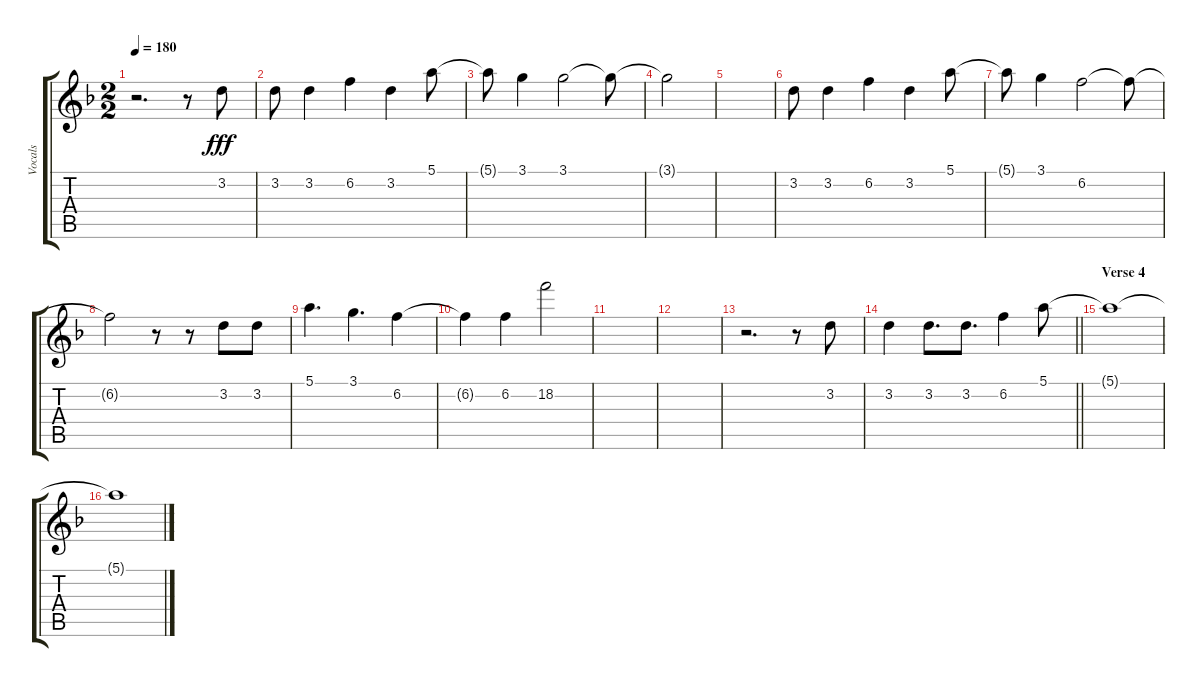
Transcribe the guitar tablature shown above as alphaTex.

\track ("Vocals" "Vocals") {instrument electricguitarclean}
\staff {score tabs}
\tuning (E4 B3 G3 D3 A2 E2) {hide}
\ts (2 2)
\tempo 180
\clef g2
\ks dminor
r.2{d dy fff} r.8 3.2.8 |
3.2.8 3.2.4 6.2.4 3.2.4 5.1.8 |
5.1{t}.8 3.1.4 3.1.2 3.1{t}.8 |
3.1{t}.2 |
|
3.2.8 3.2.4 6.2.4 3.2.4 5.1.8 |
5.1{t}.8 3.1.4 6.2.2 6.2{t}.8 |
6.2{t}.2 r.8 r.8 3.2.8 3.2.8 |
5.1.4{d} 3.1.4{d} 6.2.4 |
6.2{t}.4 6.2.4 18.2.2 |
|
|
r.2{d} r.8 3.2.8 |
\barLineRight lightlight
3.2.4 3.2.8{d} 3.2.8{d} 6.2.4 5.1.8 |
\section ("" "Verse 4")
5.1{t}.1 |
5.1{t}.1
